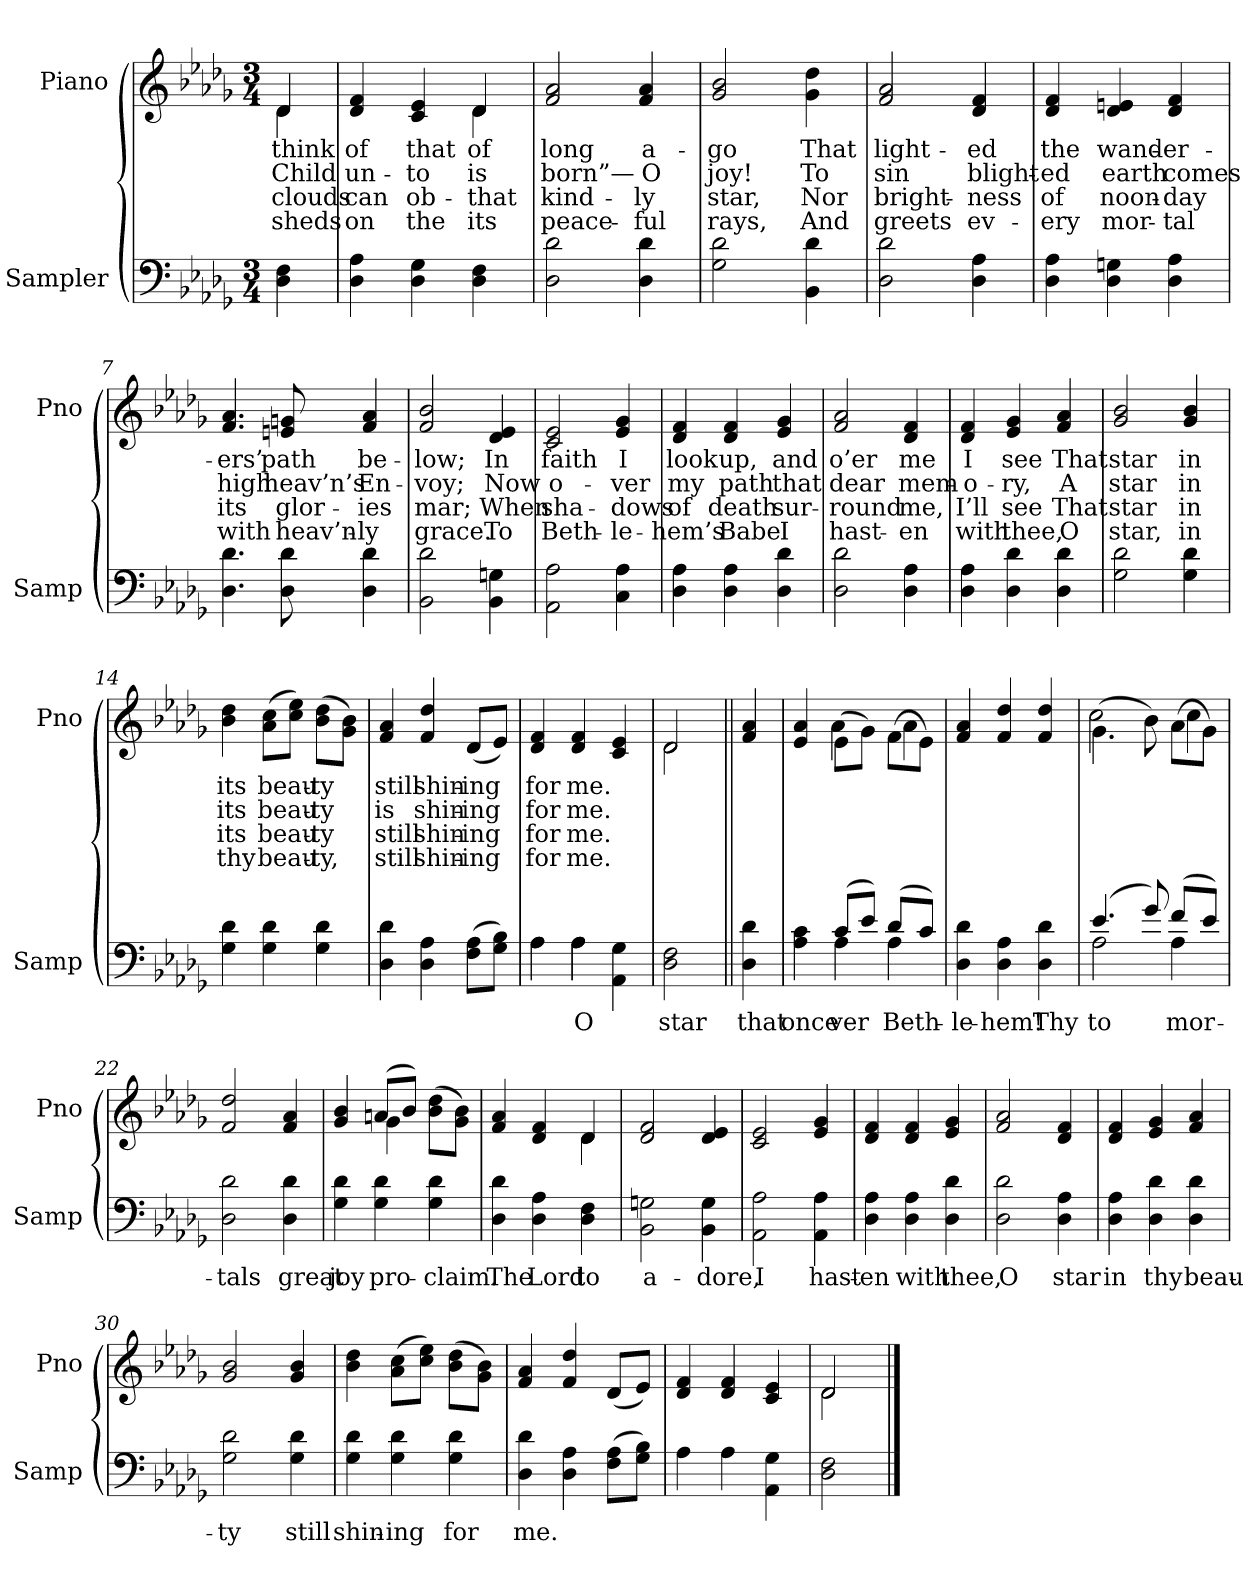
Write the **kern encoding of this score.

**kern	**text	**kern	**text	**text	**text	**text
*part2	*part2	*part1	*part1	*part1	*part1	*part1
*staff2	*staff2	*staff1	*staff1	*staff1	*staff1	*staff1
*I"Sampler	*	*I"Piano	*	*	*	*
*I'Samp	*	*I'Pno	*	*	*	*
*clefF4	*	*clefG2	*	*	*	*
*k[b-e-a-d-g-]	*	*k[b-e-a-d-g-]	*	*	*	*
*D-:	*	*D-:	*	*	*	*
*M3/4	*	*M3/4	*	*	*	*
=1	=1	=1	=1	=1	=1	=1
*	*	*^	*	*	*	*
4D- 4F	.	4d-/	4d-	think	Child	clouds	sheds
=2	=2	=2	=2	=2	=2	=2	=2
4D- 4A-	.	4d- 4f	2ryy	of	un-	can	on
4D- 4G-	.	4c 4e-	.	that	-to	ob-	the
4D- 4F	.	4d-/	4d-	of	is	that	its
*	*	*v	*v	*	*	*	*
=3	=3	=3	=3	=3	=3	=3
2D- 2d-	.	2f 2a-	long	born”—	kind-	peace-
4D- 4d-	.	4f 4a-	a-	O	-ly	-ful
=4	=4	=4	=4	=4	=4	=4
2G- 2d-	.	2g- 2b-	-go	joy!	star,	rays,
4BB- 4d-	.	4g- 4dd-	That	To	Nor	And
=5	=5	=5	=5	=5	=5	=5
2D- 2d-	.	2f 2a-	light-	sin	bright-	greets
4D- 4A-	.	4d- 4f	-ed	blight-	-ness	ev-
=6	=6	=6	=6	=6	=6	=6
4D- 4A-	.	4d- 4f	the	-ed	of	-ery
4D- 4Gn	.	4d- 4en	wand-	earth	noon-	mor-
4D- 4A-	.	4d- 4f	-er-	comes	-day	-tal
=7	=7	=7	=7	=7	=7	=7
4.D- 4.d-	.	4.f 4.a-	-ers’	high	its	with
8D- 8d-	.	8en 8gn	path	heav’n’s	glor-	heav’n-
4D- 4d-	.	4f 4a-	be-	En-	-ies	-ly
=8	=8	=8	=8	=8	=8	=8
2BB- 2d-	.	2f 2b-	-low;	-voy;	mar;	grace.
4BB- 4Gn	.	4d- 4e-	In	Now	When	To
=9	=9	=9	=9	=9	=9	=9
2AA- 2A-	.	2c 2e-	faith	o-	sha-	Beth-
4C 4A-	.	4e- 4g-	I	-ver	-dows	-le-
=10	=10	=10	=10	=10	=10	=10
4D- 4A-	.	4d- 4f	look	my	of	-hem’s
4D- 4A-	.	4d- 4f	up,	path	death	Babe
4D- 4d-	.	4e- 4g-	and	that	sur-	I
=11	=11	=11	=11	=11	=11	=11
2D- 2d-	.	2f 2a-	o’er	dear	-round	hast-
4D- 4A-	.	4d- 4f	me	mem-	me,	-en
=12	=12	=12	=12	=12	=12	=12
4D- 4A-	.	4d- 4f	I	-o-	I’ll	with
4D- 4d-	.	4e- 4g-	see	-ry,	see	thee,
4D- 4d-	.	4f 4a-	That	A	That	O
=13	=13	=13	=13	=13	=13	=13
2G- 2d-	.	2g- 2b-	star	star	star	star,
4G- 4d-	.	4g- 4b-	in	in	in	in
=14	=14	=14	=14	=14	=14	=14
4G- 4d-	.	4b- 4dd-	its	its	its	thy
4G- 4d-	.	(8a-\ 8cc\L	beau-	beau-	beau-	beau-
.	.	8cc\ 8ee-\J)	.	.	.	.
4G- 4d-	.	(8b-\ 8dd-\L	-ty	-ty	-ty	-ty,
.	.	8g-\ 8b-\J)	.	.	.	.
=15	=15	=15	=15	=15	=15	=15
4D- 4d-	.	4f 4a-	still	is	still	still
4D- 4A-	.	4f 4dd-	shin-	shin-	shin-	shin-
(8F\ 8A-\L	.	(8d-/L	-ing	-ing	-ing	-ing
8G-\ 8B-\J)	.	8e-/J)	.	.	.	.
=16	=16	=16	=16	=16	=16	=16
*^	*	*	*	*	*	*
4A-\	4A-	.	4d- 4f	for	for	for	for
4A-\	4A-	O	4d- 4f	me.	me.	me.	me.
4AA- 4G-	4ryy	.	4c 4e-	.	.	.	.
*v	*v	*	*	*	*	*	*
=17	=17	=17	=17	=17	=17	=17
*	*	*^	*	*	*	*
2D- 2F	star	2d-/	2d-	.	.	.	.
=18||	=18||	=18||	=18||	=18||	=18||	=18||	=18||
!	!	!LO:TX:t=Refrain	!	!	!	!	!
*	*	*v	*v	*	*	*	*
4D- 4d-	that	4f 4a-	.	.	.	.
=19	=19	=19	=19	=19	=19	=19
*^	*	*^	*	*	*	*
4A- 4c	4ryy	once	4e- 4a-	4ryy	.	.	.	.
(8c/L	4A-	-ver	(8e-\L	4a-	.	.	.	.
8e-/J)	.	.	8g-\J)	.	.	.	.	.
(8d-/L	4A-	Beth-	(8f\L	4a-	.	.	.	.
8c/J)	.	.	8e-\J)	.	.	.	.	.
*v	*v	*	*	*	*	*	*	*
*	*	*v	*v	*	*	*	*
=20	=20	=20	=20	=20	=20	=20
4D- 4d-	-le-	4f 4a-	.	.	.	.
4D- 4A-	-hem!	4f 4dd-	.	.	.	.
4D- 4d-	Thy	4f 4dd-	.	.	.	.
=21	=21	=21	=21	=21	=21	=21
*^	*	*^	*	*	*	*
(4.e-/	2A-	to	(4.g-\	2cc	.	.	.	.
8g-/)	.	.	8b-\)	.	.	.	.	.
(8f/L	4A-	mor-	(8a-\L	4cc	.	.	.	.
8e-/J)	.	.	8g-\J)	.	.	.	.	.
*v	*v	*	*	*	*	*	*	*
*	*	*v	*v	*	*	*	*
=22	=22	=22	=22	=22	=22	=22
2D- 2d-	-tals	2f 2dd-	.	.	.	.
4D- 4d-	great	4f 4a-	.	.	.	.
=23	=23	=23	=23	=23	=23	=23
*	*	*^	*	*	*	*
4G- 4d-	joy	4g- 4b-	4ryy	.	.	.	.
4G- 4d-	pro-	(8an/L	4g-	.	.	.	.
.	.	8b-/J)	.	.	.	.	.
4G- 4d-	-claim.	(8b-\ 8dd-\L	4ryy	.	.	.	.
.	.	8g-\ 8b-\J)	.	.	.	.	.
=24	=24	=24	=24	=24	=24	=24	=24
4D- 4d-	The	4f 4a-	2ryy	.	.	.	.
4D- 4A-	Lord	4d- 4f	.	.	.	.	.
4D- 4F	to	4d-/	4d-	.	.	.	.
*	*	*v	*v	*	*	*	*
=25	=25	=25	=25	=25	=25	=25
2BB- 2Gn	a-	2d- 2f	.	.	.	.
4BB- 4G	-dore,	4d- 4e-	.	.	.	.
=26	=26	=26	=26	=26	=26	=26
2AA- 2A-	I	2c 2e-	.	.	.	.
4AA- 4A-	hast-	4e- 4g-	.	.	.	.
=27	=27	=27	=27	=27	=27	=27
4D- 4A-	-en	4d- 4f	.	.	.	.
4D- 4A-	with	4d- 4f	.	.	.	.
4D- 4d-	thee,	4e- 4g-	.	.	.	.
=28	=28	=28	=28	=28	=28	=28
2D- 2d-	O	2f 2a-	.	.	.	.
4D- 4A-	star	4d- 4f	.	.	.	.
=29	=29	=29	=29	=29	=29	=29
4D- 4A-	in	4d- 4f	.	.	.	.
4D- 4d-	thy	4e- 4g-	.	.	.	.
4D- 4d-	beau-	4f 4a-	.	.	.	.
=30	=30	=30	=30	=30	=30	=30
2G- 2d-	-ty	2g- 2b-	.	.	.	.
4G- 4d-	still	4g- 4b-	.	.	.	.
=31	=31	=31	=31	=31	=31	=31
4G- 4d-	shin-	4b- 4dd-	.	.	.	.
4G- 4d-	-ing	(8a-\ 8cc\L	.	.	.	.
.	.	8cc\ 8ee-\J)	.	.	.	.
4G- 4d-	for	(8b-\ 8dd-\L	.	.	.	.
.	.	8g-\ 8b-\J)	.	.	.	.
=32	=32	=32	=32	=32	=32	=32
4D- 4d-	me.	4f 4a-	.	.	.	.
4D- 4A-	.	4f 4dd-	.	.	.	.
(8F\ 8A-\L	.	(8d-/L	.	.	.	.
8G-\ 8B-\J)	.	8e-/J)	.	.	.	.
=33	=33	=33	=33	=33	=33	=33
4A-	.	4d- 4f	.	.	.	.
4A-	.	4d- 4f	.	.	.	.
4AA- 4G-	.	4c 4e-	.	.	.	.
=34	=34	=34	=34	=34	=34	=34
*	*	*^	*	*	*	*
2D- 2F	.	2d-/	2d-	.	.	.	.
*	*	*v	*v	*	*	*	*
==	==	==	==	==	==	==
*-	*-	*-	*-	*-	*-	*-
